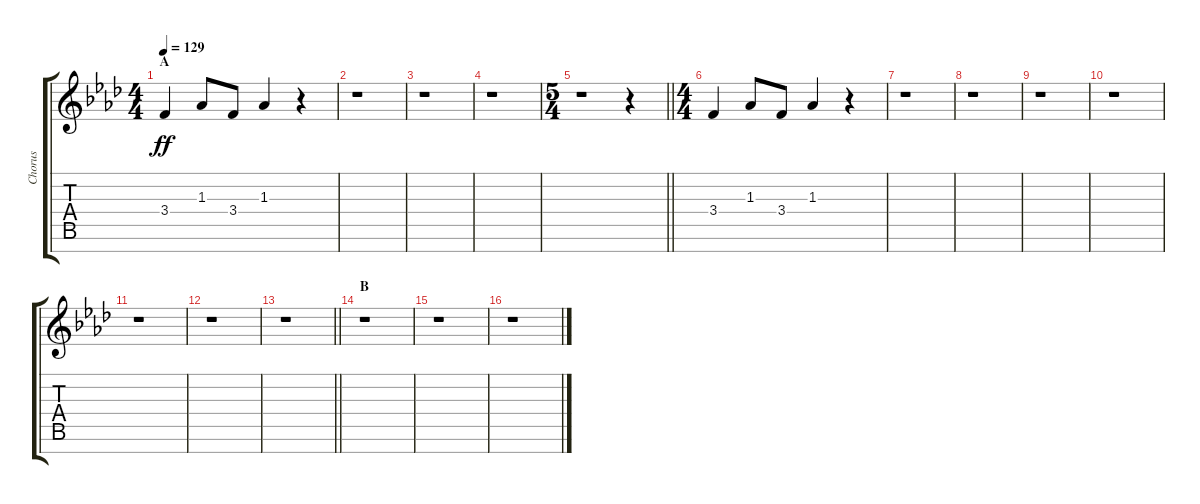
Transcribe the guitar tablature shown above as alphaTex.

\track ("Chorus" "Chorus") {instrument voiceoohs}
\staff {score tabs}
\tuning (E5 B4 G4 D4 A3 E3 B2) {hide}
\ts (4 4)
\section ("" "A")
\tempo 129
\clef g2
\ks ab
3.4.4{dy ff} 1.3.8 3.4.8 1.3.4 r.4 |
r.1 |
r.1 |
r.1 |
\ts (5 4)
\barLineRight lightlight
r.1 r.4 |
\ts (4 4)
3.4.4 1.3.8 3.4.8 1.3.4 r.4 |
r.1 |
r.1 |
r.1 |
r.1 |
r.1 |
r.1 |
\barLineRight lightlight
r.1 |
\section ("" "B")
r.1 |
r.1 |
r.1
